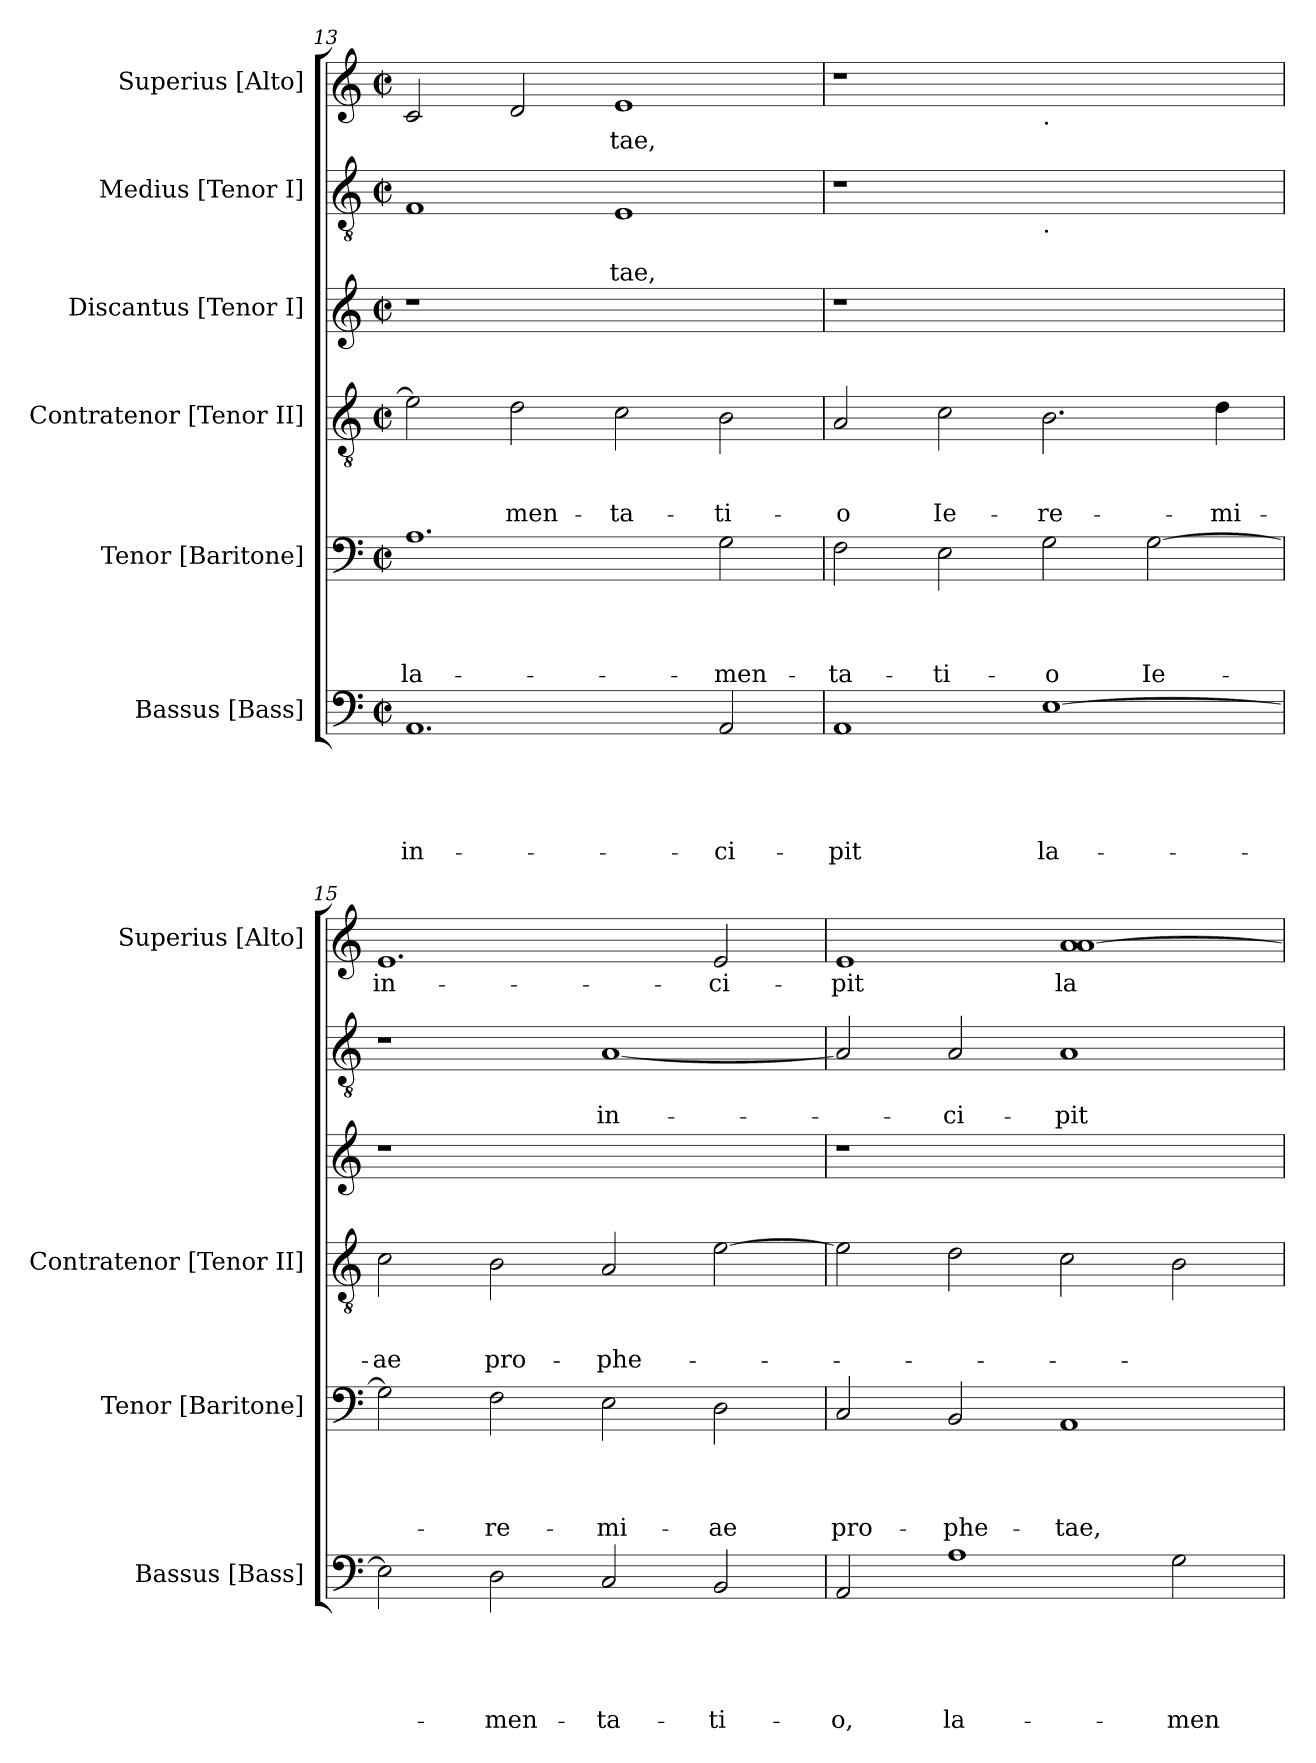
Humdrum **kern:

**kern	**text	**text	**text	**text	**text	**kern	**text	**text	**text	**text	**kern	**text	**text	**text	**kern	**kern	**text	**text	**kern	**text
*part6	*part6	*part6	*part6	*part6	*part6	*part5	*part5	*part5	*part5	*part5	*part4	*part4	*part4	*part4	*part3	*part2	*part2	*part2	*part1	*part1
*staff6	*staff6	*staff6	*staff6	*staff6	*staff6	*staff5	*staff5	*staff5	*staff5	*staff5	*staff4	*staff4	*staff4	*staff4	*staff3	*staff2	*staff2	*staff2	*staff1	*staff1
*I"Bassus [Bass]	*	*	*	*	*	*I"Tenor [Baritone]	*	*	*	*	*I"Contratenor [Tenor II]	*	*	*	*I"Discantus [Tenor I]	*I"Medius [Tenor I]	*	*	*I"Superius [Alto]	*
*I'Bassus [Bass]	*	*	*	*	*	*I'Tenor [Baritone]	*	*	*	*	*I'Contratenor [Tenor II]	*	*	*	*	*	*	*	*I'Superius [Alto]	*
!!LO:PB:g=z
*clefF4	*	*	*	*	*	*clefF4	*	*	*	*	*clefGv2	*	*	*	*clefG2	*clefGv2	*	*	*clefG2	*
*k[]	*	*	*	*	*	*k[]	*	*	*	*	*k[]	*	*	*	*k[]	*k[]	*	*	*k[]	*
*C:	*	*	*	*	*	*C:	*	*	*	*	*C:	*	*	*	*C:	*C:	*	*	*C:	*
*M2/2	*	*	*	*	*	*M2/2	*	*	*	*	*M2/2	*	*	*	*M2/2	*M2/2	*	*	*M2/2	*
*met(c|)	*	*	*	*	*	*met(c|)	*	*	*	*	*met(c|)	*	*	*	*met(c|)	*met(c|)	*	*	*met(c|)	*
=13	=13	=13	=13	=13	=13	=13	=13	=13	=13	=13	=13	=13	=13	=13	=13	=13	=13	=13	=13	=13
!	!	!	!	!	!LO:LY:b	!	!	!	!	!LO:LY:b	!	!	!	!	!	!	!	!	!	!
1.AA	.	.	.	.	in-	1.A	.	.	.	la-	2e\]	.	.	.	1r	1F	.	.	2c/	.
!	!	!	!	!	!	!	!	!	!	!	!	!	!	!LO:LY:b	!	!	!	!	!	!
.	.	.	.	.	.	.	.	.	.	.	2d\	.	.	-men-	.	.	.	.	2d/	.
!	!	!	!	!	!	!	!	!	!	!	!	!	!	!LO:LY:b	!	!	!	!LO:LY:b	!	!LO:LY:b
.	.	.	.	.	.	.	.	.	.	.	2c\	.	.	-ta-	1ryy	1E	.	-tae,	1e	-tae,
!	!	!	!	!	!LO:LY:b	!	!	!	!	!LO:LY:b	!	!	!	!LO:LY:b	!	!	!	!	!	!
2AA/	.	.	.	.	-ci-	2G\	.	.	.	-men-	2B\	.	.	-ti-	.	.	.	.	.	.
=14	=14	=14	=14	=14	=14	=14	=14	=14	=14	=14	=14	=14	=14	=14	=14	=14	=14	=14	=14	=14
!	!	!	!	!	!LO:LY:b	!	!	!	!	!LO:LY:b	!	!	!	!LO:LY:b	!	!	!	!	!	!
1AA	.	.	.	.	-pit	2F\	.	.	.	-ta-	2A/	.	.	-o	1r	1r	.	.	1r	.
!	!	!	!	!	!	!	!	!	!	!LO:LY:b	!	!	!	!LO:LY:b	!	!	!	!	!	!
.	.	.	.	.	.	2E\	.	.	.	-ti-	2c\	.	.	Ie-	.	.	.	.	.	.
!	!	!	!	!	!	!	!	!	!	!	!	!	!	!	!	!	!	!	!LO:TX:b:t=.	!
!	!	!	!	!	!	!	!	!	!	!	!	!	!	!	!	!LO:TX:b:t=.	!	!	!	!
!	!	!	!	!	!LO:LY:b	!	!	!	!	!LO:LY:b	!	!	!	!LO:LY:b	!	!	!	!	!	!
[>1E	.	.	.	.	la-	2G\	.	.	.	-o	2.B\	.	.	-re-	1ryy	1ryy	.	.	1ryy	.
!	!	!	!	!	!	!	!	!	!	!LO:LY:b	!	!	!	!	!	!	!	!	!	!
.	.	.	.	.	.	[>2G\	.	.	.	Ie-	.	.	.	.	.	.	.	.	.	.
!	!	!	!	!	!	!	!	!	!	!	!	!	!	!LO:LY:b	!	!	!	!	!	!
.	.	.	.	.	.	.	.	.	.	.	4d\	.	.	-mi-	.	.	.	.	.	.
=15	=15	=15	=15	=15	=15	=15	=15	=15	=15	=15	=15	=15	=15	=15	=15	=15	=15	=15	=15	=15
!	!	!	!	!	!	!	!	!	!	!	!	!	!	!LO:LY:b	!	!	!	!	!	!LO:LY:b
2E\]	.	.	.	.	.	2G\]	.	.	.	.	2c\	.	.	-ae	1r	1r	.	.	1.e	in-
!	!	!	!	!	!LO:LY:b	!	!	!	!	!LO:LY:b	!	!	!	!LO:LY:b	!	!	!	!	!	!
2D\	.	.	.	.	-men-	2F\	.	.	.	-re-	2B\	.	.	pro-	.	.	.	.	.	.
!	!	!	!	!	!LO:LY:b	!	!	!	!	!LO:LY:b	!	!	!	!LO:LY:b	!	!	!	!LO:LY:b	!	!
2C/	.	.	.	.	-ta-	2E\	.	.	.	-mi-	2A/	.	.	-phe-	1ryy	[<1A	.	in-	.	.
!	!	!	!	!	!LO:LY:b	!	!	!	!	!LO:LY:b	!	!	!	!	!	!	!	!	!	!LO:LY:b
2BB/	.	.	.	.	-ti-	2D\	.	.	.	-ae	[>2e\	.	.	.	.	.	.	.	2e/	-ci-
=16	=16	=16	=16	=16	=16	=16	=16	=16	=16	=16	=16	=16	=16	=16	=16	=16	=16	=16	=16	=16
!	!	!	!	!	!LO:LY:b	!	!	!	!	!LO:LY:b	!	!	!	!	!	!	!	!	!	!LO:LY:b
2AA/	.	.	.	.	-o,	2C/	.	.	.	pro-	2e\]	.	.	.	1r	2A/]	.	.	1e	-pit
!	!	!	!	!	!LO:LY:b	!	!	!	!	!LO:LY:b	!	!	!	!	!	!	!	!LO:LY:b	!	!
1A	.	.	.	.	la-	2BB/	.	.	.	-phe-	2d\	.	.	.	.	2A/	.	-ci-	.	.
!	!	!	!	!	!	!	!	!	!	!LO:LY:b	!	!	!	!	!	!	!	!LO:LY:b	!	!LO:LY:b
.	.	.	.	.	.	1AA	.	.	.	-tae,	2c\	.	.	.	1ryy	1A	.	-pit	1a [<1a	la-
!	!	!	!	!	!LO:LY:b	!	!	!	!	!	!	!	!	!	!	!	!	!	!	!
2G\	.	.	.	.	-men-	.	.	.	.	.	2B\	.	.	.	.	.	.	.	.	.
=	=	=	=	=	=	=	=	=	=	=	=	=	=	=	=	=	=	=	=	=
*-	*-	*-	*-	*-	*-	*-	*-	*-	*-	*-	*-	*-	*-	*-	*-	*-	*-	*-	*-	*-
